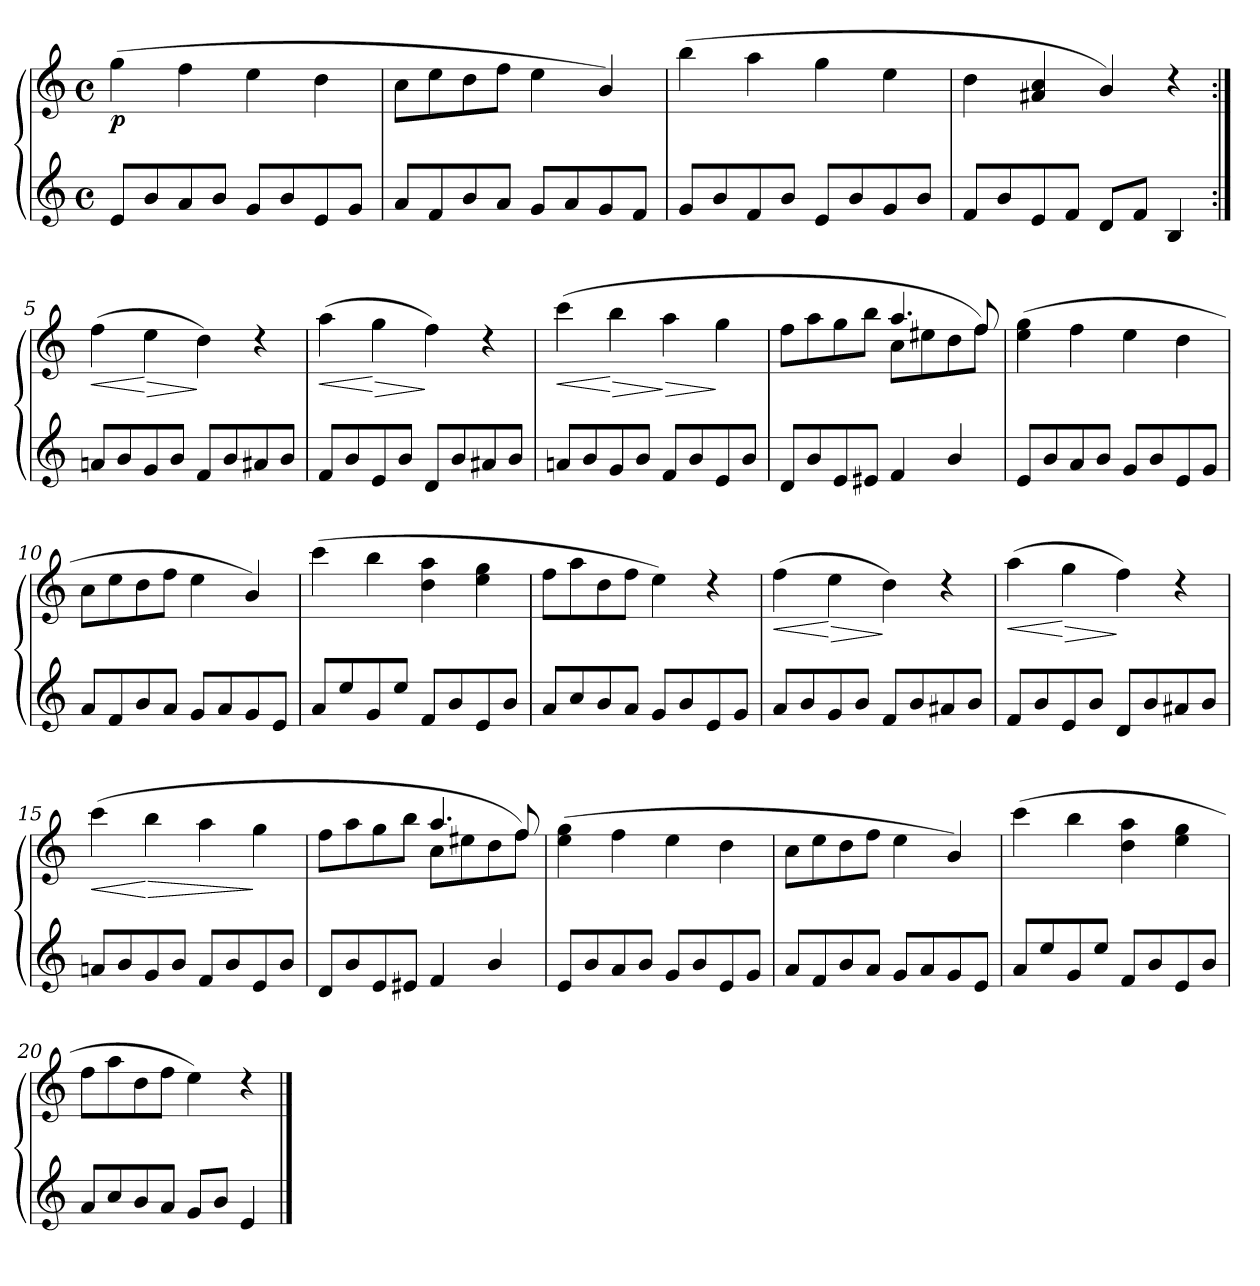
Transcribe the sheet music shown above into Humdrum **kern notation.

**kern	**kern	**dynam
*part1	*part1	*part1
*staff2	*staff1	*staff1/2
*clefG3	*clefG3	*
*M4/4	*M4/4	*
*met(c)	*met(c)	*
=1	=1	=1
!	!	!LO:DY:b
8c/L	(>4ee\	p
8g/	.	.
8f/	4dd\	.
8g/J	.	.
8e/L	4cc\	.
8g/	.	.
8c/	4b\	.
8e/J	.	.
=2	=2	=2
8f/L	8a\L	.
8d/	8cc\	.
8g/	8b\	.
8f/J	8dd\J	.
8e/L	4cc\	.
8f/	.	.
8e/	4g/)	.
8d/J	.	.
=3	=3	=3
8e/L	(>4gg\	.
8g/	.	.
8d/	4ff\	.
8g/J	.	.
8c/L	4ee\	.
8g/	.	.
8e/	4cc\	.
8g/J	.	.
=4	=4	=4
8d/L	4b\	.
8g/	.	.
8c/	4f#X/ 4a/	.
8d/J	.	.
8B/L	4g/)	.
8d/J	.	.
4G/	4rb	.
!!LO:LB:g=z
=5:|!	=5:|!	=5:|!
!	!	!LO:HP:b
8fn/L	(>4dd\	<
8g/	.	.
!	!	!LO:HP:n=1:b
8e/	4cc\	[ >
8g/J	.	.
8d/L	4b\)	]
8g/	.	.
8f#X/	4rb	.
8g/J	.	.
=6	=6	=6
!	!	!LO:HP:b
8d/L	(>4ff\	<
8g/	.	.
!	!	!LO:HP:n=1:b
8c/	4ee\	[ >
8g/J	.	.
8B/L	4dd\)	]
8g/	.	.
8f#X/	4rb	.
8g/J	.	.
=7	=7	=7
!	!	!LO:HP:b
8fn/L	(>4aa\	<
8g/	.	.
!	!	!LO:HP:n=1:b
8e/	4gg\	[ >
8g/J	.	.
!	!	!LO:HP:n=1:b
8d/L	4ff\	] >
8g/	.	.
8c/	4ee\	]
8g/J	.	.
=8	=8	=8
*	*^	*
8B/L	2ryy	8dd\L	.
8g/	.	8ff\	.
8c/	.	8ee\	.
8c#X/J	.	8gg\J	.
4d/	4.ff/	8a\L	.
.	.	8cc#\	.
4g/	.	8b\	.
.	8dd/	8dd\J)	.
*	*v	*v	*
!!LO:LB:g=z
=9	=9	=9
8c/L	(>4cc\ 4ee\	.
8g/	.	.
8f/	4dd\	.
8g/J	.	.
8e/L	4cc\	.
8g/	.	.
8c/	4b\	.
8e/J	.	.
=10	=10	=10
8f/L	8a\L	.
8d/	8cc\	.
8g/	8b\	.
8f/J	8dd\J	.
8e/L	4cc\	.
8f/	.	.
8e/	4g/)	.
8c/J	.	.
=11	=11	=11
8f/L	(>4aa\	.
8cc/	.	.
8e/	4gg\	.
8cc/J	.	.
8d/L	4b\ 4ff\	.
8g/	.	.
8c/	4cc\ 4ee\	.
8g/J	.	.
=12	=12	=12
8f/L	8dd\L	.
8a/	8ff\	.
8g/	8b\	.
8f/J	8dd\J	.
8e/L	4cc\)	.
8g/	.	.
8c/	4ra	.
8e/J	.	.
!!LO:LB:g=z
=13	=13	=13
!	!	!LO:HP:b
8f/L	(>4dd\	<
8g/	.	.
!	!	!LO:HP:n=1:b
8e/	4cc\	[ >
8g/J	.	.
8d/L	4b\)	]
8g/	.	.
8f#X/	4ra	.
8g/J	.	.
=14	=14	=14
!	!	!LO:HP:b
8d/L	(>4ff\	<
8g/	.	.
!	!	!LO:HP:n=1:b
8c/	4ee\	[ >
8g/J	.	.
8B/L	4dd\)	]
8g/	.	.
8f#X/	4ra	.
8g/J	.	.
=15	=15	=15
!	!	!LO:HP:b
8fn/L	(>4aa\	<
8g/	.	.
!	!	!LO:HP:n=1:b
8e/	4gg\	[ >
8g/J	.	.
8d/L	4ff\	.
8g/	.	.
8c/	4ee\	]
8g/J	.	.
=16	=16	=16
*	*^	*
8B/L	2ryy	8dd\L	.
8g/	.	8ff\	.
8c/	.	8ee\	.
8c#X/J	.	8gg\J	.
4d/	4.ff/	8a\L	.
.	.	8cc#\	.
4g/	.	8b\	.
.	8dd/	8dd\J)	.
*	*v	*v	*
!!LO:LB:g=z
=17	=17	=17
8c/L	(>4cc\ 4ee\	.
8g/	.	.
8f/	4dd\	.
8g/J	.	.
8e/L	4cc\	.
8g/	.	.
8c/	4b\	.
8e/J	.	.
=18	=18	=18
8f/L	8a\L	.
8d/	8cc\	.
8g/	8b\	.
8f/J	8dd\J	.
8e/L	4cc\	.
8f/	.	.
8e/	4g/)	.
8c/J	.	.
=19	=19	=19
8f/L	(>4aa\	.
8cc/	.	.
8e/	4gg\	.
8cc/J	.	.
8d/L	4b\ 4ff\	.
8g/	.	.
8c/	4cc\ 4ee\	.
8g/J	.	.
=20	=20	=20
8f/L	8dd\L	.
8a/	8ff\	.
8g/	8b\	.
8f/J	8dd\J	.
8e/L	4cc\)	.
8g/J	.	.
4c/	4ra	.
==	==	==
*-	*-	*-
